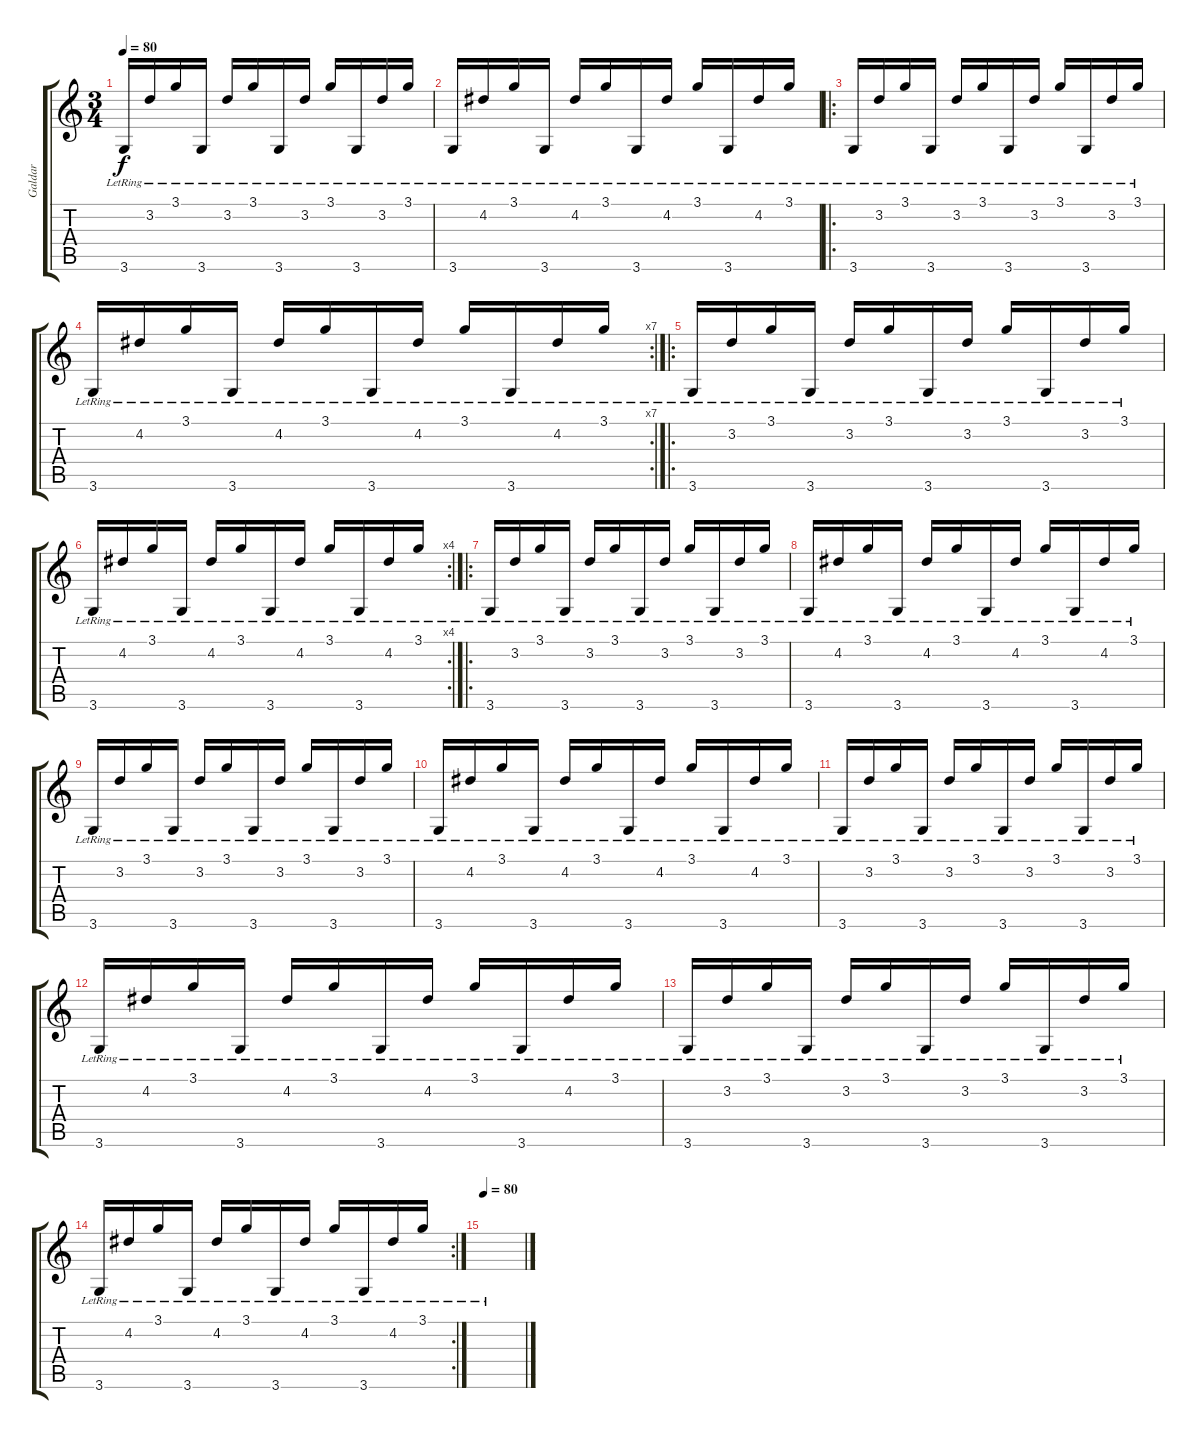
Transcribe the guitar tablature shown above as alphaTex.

\track ("Galdar" "Galdar") {instrument electricguitarclean}
\staff {score tabs}
\tuning (E4 B3 G3 D3 A2 E2) {hide}
\ts (3 4)
\tempo 80
\clef g2
\ks c
3.6{lr}.16{dy f} 3.2{lr}.16 3.1{lr}.16 3.6{lr}.16 3.2{lr}.16 3.1{lr}.16 3.6{lr}.16 3.2{lr}.16 3.1{lr}.16 3.6{lr}.16 3.2{lr}.16 3.1{lr}.16 |
3.6{lr}.16 4.2{lr}.16 3.1{lr}.16 3.6{lr}.16 4.2{lr}.16 3.1{lr}.16 3.6{lr}.16 4.2{lr}.16 3.1{lr}.16 3.6{lr}.16 4.2{lr}.16 3.1{lr}.16 |
\ro
3.6{lr}.16 3.2{lr}.16 3.1{lr}.16 3.6{lr}.16 3.2{lr}.16 3.1{lr}.16 3.6{lr}.16 3.2{lr}.16 3.1{lr}.16 3.6{lr}.16 3.2{lr}.16 3.1{lr}.16 |
\rc 7
3.6{lr}.16 4.2{lr}.16 3.1{lr}.16 3.6{lr}.16 4.2{lr}.16 3.1{lr}.16 3.6{lr}.16 4.2{lr}.16 3.1{lr}.16 3.6{lr}.16 4.2{lr}.16 3.1{lr}.16 |
\ro
3.6{lr}.16 3.2{lr}.16 3.1{lr}.16 3.6{lr}.16 3.2{lr}.16 3.1{lr}.16 3.6{lr}.16 3.2{lr}.16 3.1{lr}.16 3.6{lr}.16 3.2{lr}.16 3.1{lr}.16 |
\rc 4
3.6{lr}.16 4.2{lr}.16 3.1{lr}.16 3.6{lr}.16 4.2{lr}.16 3.1{lr}.16 3.6{lr}.16 4.2{lr}.16 3.1{lr}.16 3.6{lr}.16 4.2{lr}.16 3.1{lr}.16 |
\ro
3.6{lr}.16 3.2{lr}.16 3.1{lr}.16 3.6{lr}.16 3.2{lr}.16 3.1{lr}.16 3.6{lr}.16 3.2{lr}.16 3.1{lr}.16 3.6{lr}.16 3.2{lr}.16 3.1{lr}.16 |
3.6{lr}.16 4.2{lr}.16 3.1{lr}.16 3.6{lr}.16 4.2{lr}.16 3.1{lr}.16 3.6{lr}.16 4.2{lr}.16 3.1{lr}.16 3.6{lr}.16 4.2{lr}.16 3.1{lr}.16 |
3.6{lr}.16 3.2{lr}.16 3.1{lr}.16 3.6{lr}.16 3.2{lr}.16 3.1{lr}.16 3.6{lr}.16 3.2{lr}.16 3.1{lr}.16 3.6{lr}.16 3.2{lr}.16 3.1{lr}.16 |
3.6{lr}.16 4.2{lr}.16 3.1{lr}.16 3.6{lr}.16 4.2{lr}.16 3.1{lr}.16 3.6{lr}.16 4.2{lr}.16 3.1{lr}.16 3.6{lr}.16 4.2{lr}.16 3.1{lr}.16 |
3.6{lr}.16 3.2{lr}.16 3.1{lr}.16 3.6{lr}.16 3.2{lr}.16 3.1{lr}.16 3.6{lr}.16 3.2{lr}.16 3.1{lr}.16 3.6{lr}.16 3.2{lr}.16 3.1{lr}.16 |
3.6{lr}.16 4.2{lr}.16 3.1{lr}.16 3.6{lr}.16 4.2{lr}.16 3.1{lr}.16 3.6{lr}.16 4.2{lr}.16 3.1{lr}.16 3.6{lr}.16 4.2{lr}.16 3.1{lr}.16 |
3.6{lr}.16 3.2{lr}.16 3.1{lr}.16 3.6{lr}.16 3.2{lr}.16 3.1{lr}.16 3.6{lr}.16 3.2{lr}.16 3.1{lr}.16 3.6{lr}.16 3.2{lr}.16 3.1{lr}.16 |
\rc 2
3.6{lr}.16 4.2{lr}.16 3.1{lr}.16 3.6{lr}.16 4.2{lr}.16 3.1{lr}.16 3.6{lr}.16 4.2{lr}.16 3.1{lr}.16 3.6{lr}.16 4.2{lr}.16 3.1{lr}.16 |
\tempo 80
